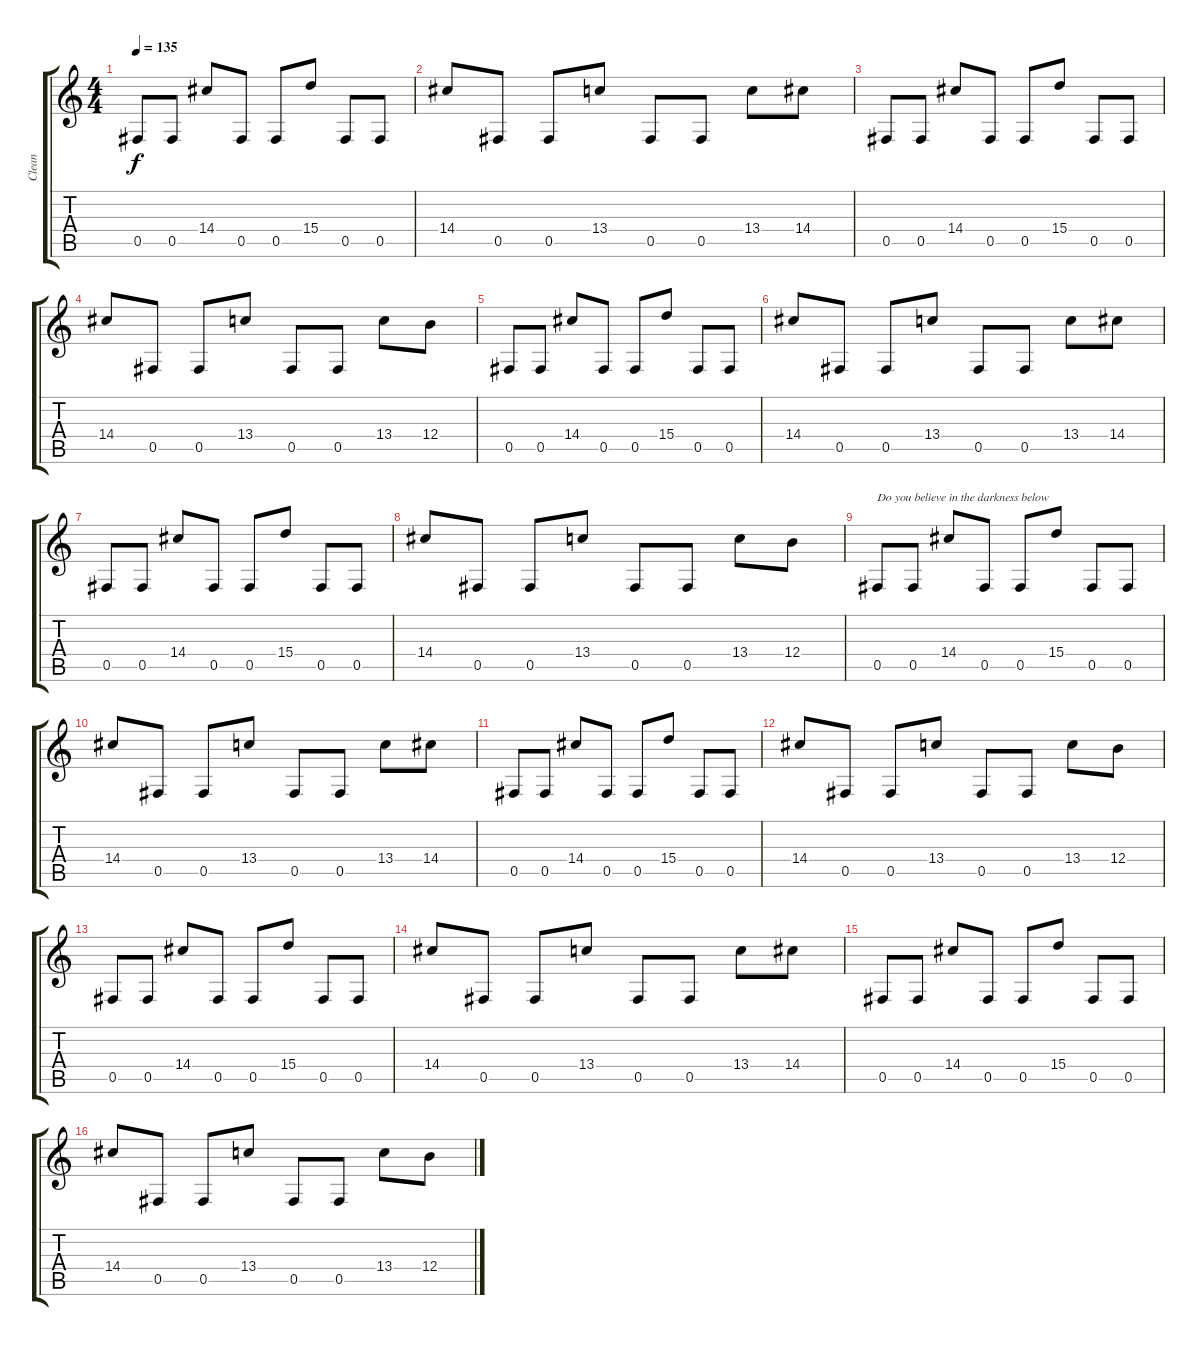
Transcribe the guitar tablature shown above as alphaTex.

\track ("Clean" "Clean") {instrument electricguitarclean}
\staff {score tabs}
\tuning (Db4 A3 E3 B2 Gb2 Db2) {hide}
\ts (4 4)
\tempo 135
\clef g2
\ks c
0.5.8{dy f instrument electricguitarclean} 0.5.8 14.4.8 0.5.8 0.5.8 15.4.8 0.5.8 0.5.8 |
14.4.8 0.5.8 0.5.8 13.4.8 0.5.8 0.5.8 13.4.8 14.4.8 |
0.5.8 0.5.8 14.4.8 0.5.8 0.5.8 15.4.8 0.5.8 0.5.8 |
14.4.8 0.5.8 0.5.8 13.4.8 0.5.8 0.5.8 13.4.8 12.4.8 |
0.5.8 0.5.8 14.4.8 0.5.8 0.5.8 15.4.8 0.5.8 0.5.8 |
14.4.8 0.5.8 0.5.8 13.4.8 0.5.8 0.5.8 13.4.8 14.4.8 |
0.5.8 0.5.8 14.4.8 0.5.8 0.5.8 15.4.8 0.5.8 0.5.8 |
14.4.8 0.5.8 0.5.8 13.4.8 0.5.8 0.5.8 13.4.8 12.4.8 |
0.5.8{txt "Do you believe in the darkness below"} 0.5.8 14.4.8 0.5.8 0.5.8 15.4.8 0.5.8 0.5.8 |
14.4.8 0.5.8 0.5.8 13.4.8 0.5.8 0.5.8 13.4.8 14.4.8 |
0.5.8 0.5.8 14.4.8 0.5.8 0.5.8 15.4.8 0.5.8 0.5.8 |
14.4.8 0.5.8 0.5.8 13.4.8 0.5.8 0.5.8 13.4.8 12.4.8 |
0.5.8 0.5.8 14.4.8 0.5.8 0.5.8 15.4.8 0.5.8 0.5.8 |
14.4.8 0.5.8 0.5.8 13.4.8 0.5.8 0.5.8 13.4.8 14.4.8 |
0.5.8 0.5.8 14.4.8 0.5.8 0.5.8 15.4.8 0.5.8 0.5.8 |
14.4.8 0.5.8 0.5.8 13.4.8 0.5.8 0.5.8 13.4.8 12.4.8
